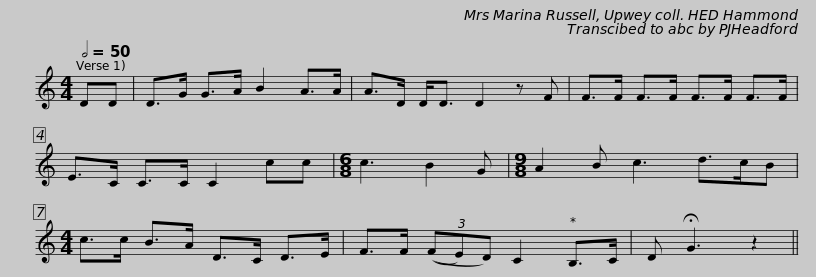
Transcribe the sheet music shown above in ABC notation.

X:1
L:1/8
Q:1/2=50
M:4/4
I:linebreak $
K:C
V:1 treble
V:1
 DD | D>G G>A B2 A>A | A>D D<D D2 z F | F>F F>F F>F F>F | E>C C>C C2 cc | %5
[M:6/8] c3 B2 G |$[M:9/8] A2 B c3 d>cB |[M:4/4] c>c B>A D>C D>E | F>F (3((FE)D) C2 B,>C | D !fermata!G3 z2 || %10
